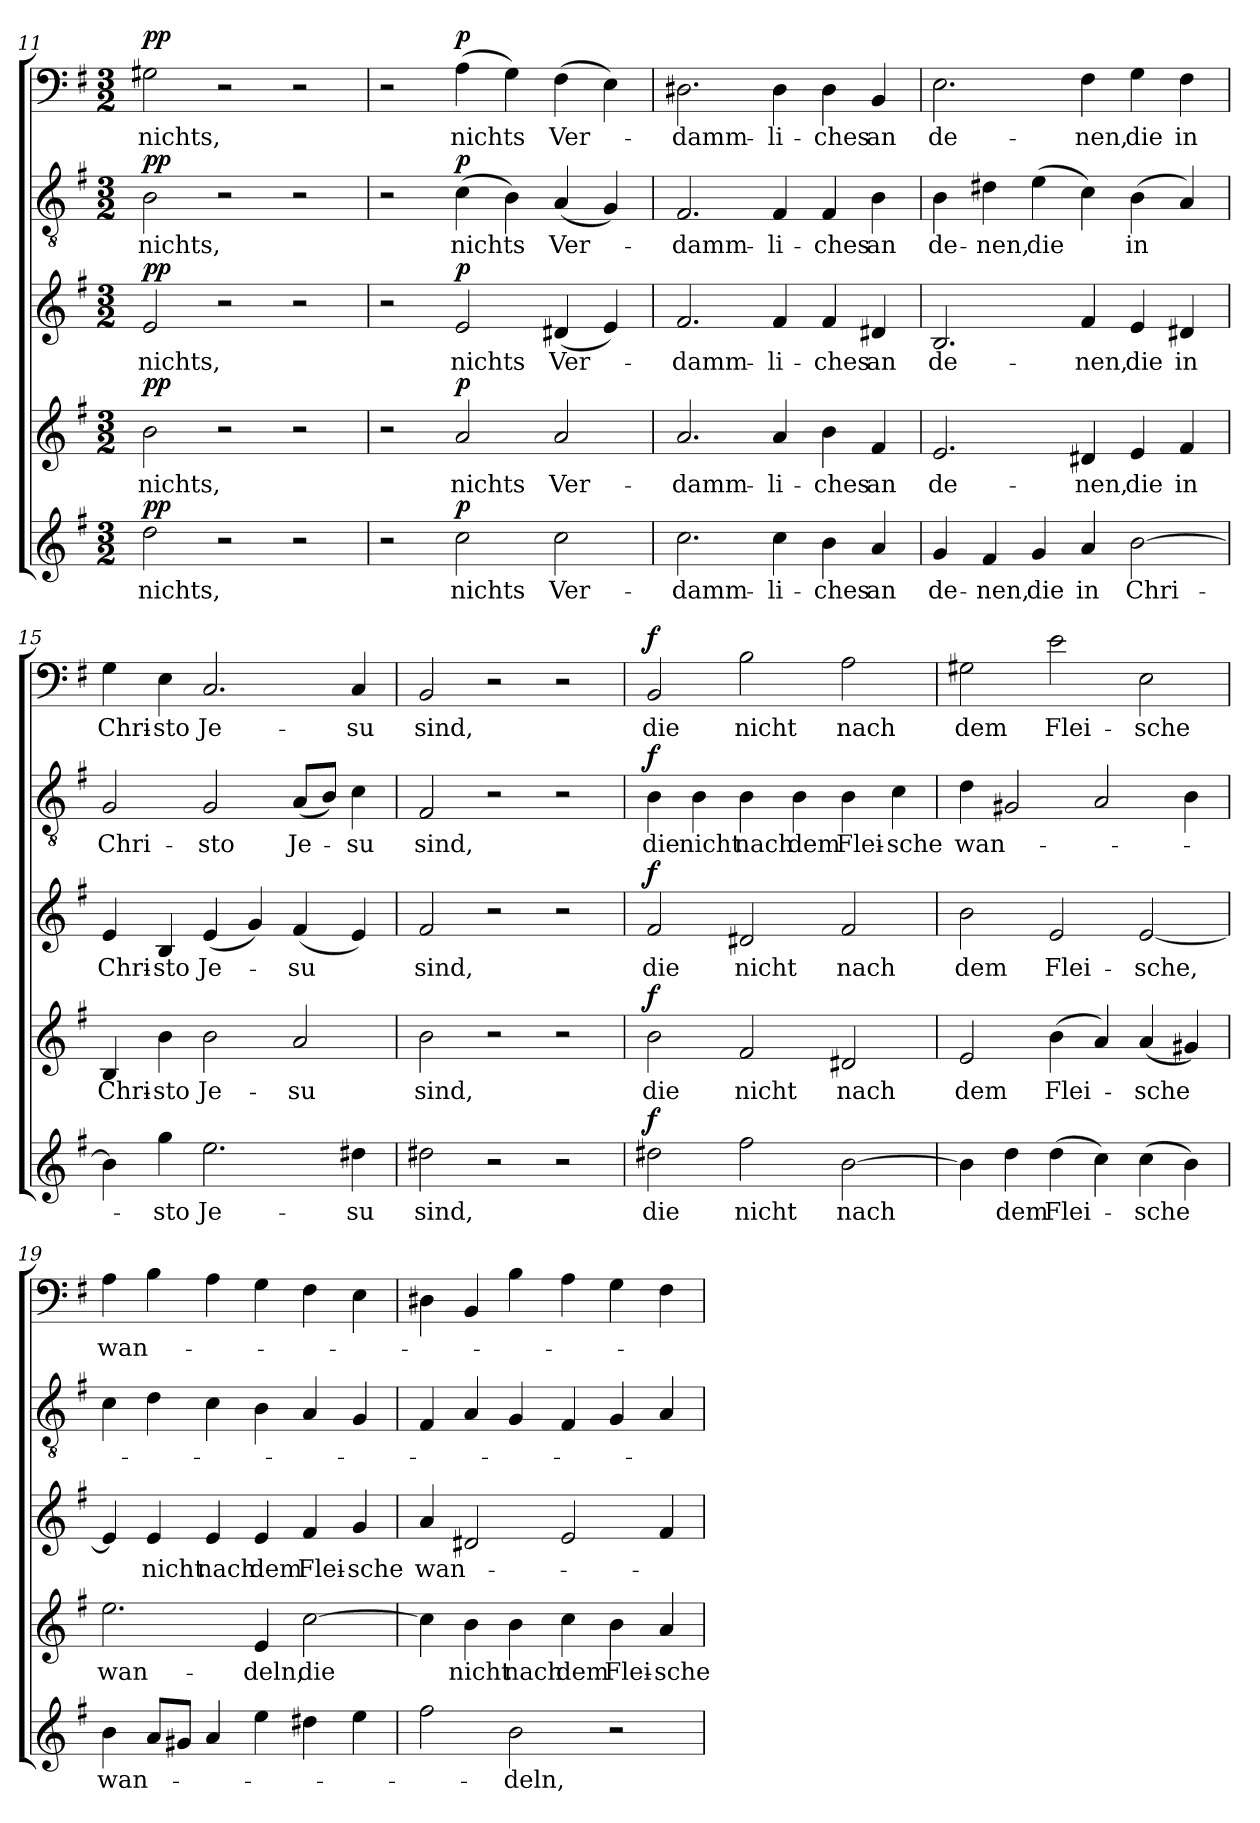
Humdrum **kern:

**kern	**text	**dynam	**kern	**text	**dynam	**kern	**text	**dynam	**kern	**text	**dynam	**kern	**text	**dynam
*part5	*part5	*part5	*part4	*part4	*part4	*part3	*part3	*part3	*part2	*part2	*part2	*part1	*part1	*part1
*staff5	*staff5	*staff5	*staff4	*staff4	*staff4	*staff3	*staff3	*staff3	*staff2	*staff2	*staff2	*staff1	*staff1	*staff1
*clefG2	*	*	*clefG2	*	*	*clefG2	*	*	*clefGv2	*	*	*clefF4	*	*
*k[f#]	*	*	*k[f#]	*	*	*k[f#]	*	*	*k[f#]	*	*	*k[f#]	*	*
*e:	*	*	*e:	*	*	*e:	*	*	*e:	*	*	*e:	*	*
*M3/2	*	*	*M3/2	*	*	*M3/2	*	*	*M3/2	*	*	*M3/2	*	*
=11	=11	=11	=11	=11	=11	=11	=11	=11	=11	=11	=11	=11	=11	=11
!	!	!LO:DY:a	!	!	!LO:DY:a	!	!	!LO:DY:a	!	!	!LO:DY:a	!	!	!LO:DY:a
2dd\	nichts,	pp	2b\	nichts,	pp	2e/	nichts,	pp	2B\	nichts,	pp	2G#X\	nichts,	pp
2r	.	.	2r	.	.	2r	.	.	2r	.	.	2r	.	.
2r	.	.	2r	.	.	2r	.	.	2r	.	.	2r	.	.
=12	=12	=12	=12	=12	=12	=12	=12	=12	=12	=12	=12	=12	=12	=12
2r	.	.	2r	.	.	2r	.	.	2r	.	.	2r	.	.
!	!	!LO:DY:a	!	!	!LO:DY:a	!	!	!LO:DY:a	!	!	!LO:DY:a	!	!	!LO:DY:a
2cc\	nichts	p	2a/	nichts	p	2e/	nichts	p	(4c\	nichts	p	(4A\	nichts	p
.	.	.	.	.	.	.	.	.	4B\)	.	.	4G\)	.	.
2cc\	Ver-	.	2a/	Ver-	.	(4d#X/	Ver-	.	(4A/	Ver-	.	(4F#\	Ver-	.
.	.	.	.	.	.	4e/)	.	.	4G/)	.	.	4E\)	.	.
=13	=13	=13	=13	=13	=13	=13	=13	=13	=13	=13	=13	=13	=13	=13
2.cc\	-damm-	.	2.a/	-damm-	.	2.f#/	-damm-	.	2.F#/	-damm-	.	2.D#X\	-damm-	.
4cc\	-li-	.	4a/	-li-	.	4f#/	-li-	.	4F#/	-li-	.	4D#\	-li-	.
4b\	-ches	.	4b\	-ches	.	4f#/	-ches	.	4F#/	-ches	.	4D#\	-ches	.
4a/	an	.	4f#/	an	.	4d#X/	an	.	4B\	an	.	4BB/	an	.
=14	=14	=14	=14	=14	=14	=14	=14	=14	=14	=14	=14	=14	=14	=14
4g/	de-	.	2.e/	de-	.	2.B/	de-	.	4B\	de-	.	2.E\	de-	.
4f#/	-nen,	.	.	.	.	.	.	.	4d#X\	-nen,	.	.	.	.
4g/	die	.	.	.	.	.	.	.	(4e\	die	.	.	.	.
4a/	in	.	4d#X/	-nen,	.	4f#/	-nen,	.	4c\)	.	.	4F#\	-nen,	.
[2b\	Chri-	.	4e/	die	.	4e/	die	.	(4B\	in	.	4G\	die	.
.	.	.	4f#/	in	.	4d#X/	in	.	4A/)	.	.	4F#\	in	.
=15	=15	=15	=15	=15	=15	=15	=15	=15	=15	=15	=15	=15	=15	=15
4b\]	.	.	4B/	Chri-	.	4e/	Chri-	.	2G/	Chri-	.	4G\	Chri-	.
4gg\	-sto	.	4b\	-sto	.	4B/	-sto	.	.	.	.	4E\	-sto	.
2.ee\	Je-	.	2b\	Je-	.	(4e/	Je-	.	2G/	-sto	.	2.C/	Je-	.
.	.	.	.	.	.	4g/)	.	.	.	.	.	.	.	.
.	.	.	2a/	-su	.	(4f#/	-su	.	(8A/L	Je-	.	.	.	.
.	.	.	.	.	.	.	.	.	8B/J)	.	.	.	.	.
4dd#X\	-su	.	.	.	.	4e/)	.	.	4c\	-su	.	4C/	-su	.
=16	=16	=16	=16	=16	=16	=16	=16	=16	=16	=16	=16	=16	=16	=16
2dd#X\	sind,	.	2b\	sind,	.	2f#/	sind,	.	2F#/	sind,	.	2BB/	sind,	.
2r	.	.	2r	.	.	2r	.	.	2r	.	.	2r	.	.
2r	.	.	2r	.	.	2r	.	.	2r	.	.	2r	.	.
=17	=17	=17	=17	=17	=17	=17	=17	=17	=17	=17	=17	=17	=17	=17
!	!	!LO:DY:a	!	!	!LO:DY:a	!	!	!LO:DY:a	!	!	!LO:DY:a	!	!	!LO:DY:a
2dd#X\	die	f	2b\	die	f	2f#/	die	f	4B\	die	f	2BB/	die	f
.	.	.	.	.	.	.	.	.	4B\	nicht	.	.	.	.
2ff#\	nicht	.	2f#/	nicht	.	2d#X/	nicht	.	4B\	nach	.	2B\	nicht	.
.	.	.	.	.	.	.	.	.	4B\	dem	.	.	.	.
[2b\	nach	.	2d#X/	nach	.	2f#/	nach	.	4B\	Flei-	.	2A\	nach	.
.	.	.	.	.	.	.	.	.	4c\	-sche	.	.	.	.
=18	=18	=18	=18	=18	=18	=18	=18	=18	=18	=18	=18	=18	=18	=18
4b\]	.	.	2e/	dem	.	2b\	dem	.	4d\	wan-	.	2G#X\	dem	.
4dd\	dem	.	.	.	.	.	.	.	2G#X/	.	.	.	.	.
(4dd\	Flei-	.	(4b\	Flei-	.	2e/	Flei-	.	.	.	.	2e\	Flei-	.
4cc\)	.	.	4a/)	.	.	.	.	.	2A/	.	.	.	.	.
(4cc\	-sche	.	(4a/	-sche	.	[2e/	-sche,	.	.	.	.	2E\	-sche	.
4b\)	.	.	4g#X/)	.	.	.	.	.	4B\	.	.	.	.	.
=19	=19	=19	=19	=19	=19	=19	=19	=19	=19	=19	=19	=19	=19	=19
4b\	wan-	.	2.ee\	wan-	.	4e/]	.	.	4c\	.	.	4A\	wan-	.
8a/L	.	.	.	.	.	4e/	nicht	.	4d\	.	.	4B\	.	.
8g#X/J	.	.	.	.	.	.	.	.	.	.	.	.	.	.
4a/	.	.	.	.	.	4e/	nach	.	4c\	.	.	4A\	.	.
4ee\	.	.	4e/	-deln,	.	4e/	dem	.	4B\	.	.	4G\	.	.
4dd#X\	.	.	[2cc\	die	.	4f#/	Flei-	.	4A/	.	.	4F#\	.	.
4ee\	.	.	.	.	.	4g/	-sche	.	4G/	.	.	4E\	.	.
=20	=20	=20	=20	=20	=20	=20	=20	=20	=20	=20	=20	=20	=20	=20
2ff#\	.	.	4cc\]	.	.	4a/	wan-	.	4F#/	.	.	4D#X\	.	.
.	.	.	4b\	nicht	.	2d#X/	.	.	4A/	.	.	4BB/	.	.
2b\	-deln,	.	4b\	nach	.	.	.	.	4G/	.	.	4B\	.	.
.	.	.	4cc\	dem	.	2e/	.	.	4F#/	.	.	4A\	.	.
2r	.	.	4b\	Flei-	.	.	.	.	4G/	.	.	4G\	.	.
.	.	.	4a/	-sche	.	4f#/	.	.	4A/	.	.	4F#\	.	.
=	=	=	=	=	=	=	=	=	=	=	=	=	=	=
*-	*-	*-	*-	*-	*-	*-	*-	*-	*-	*-	*-	*-	*-	*-
